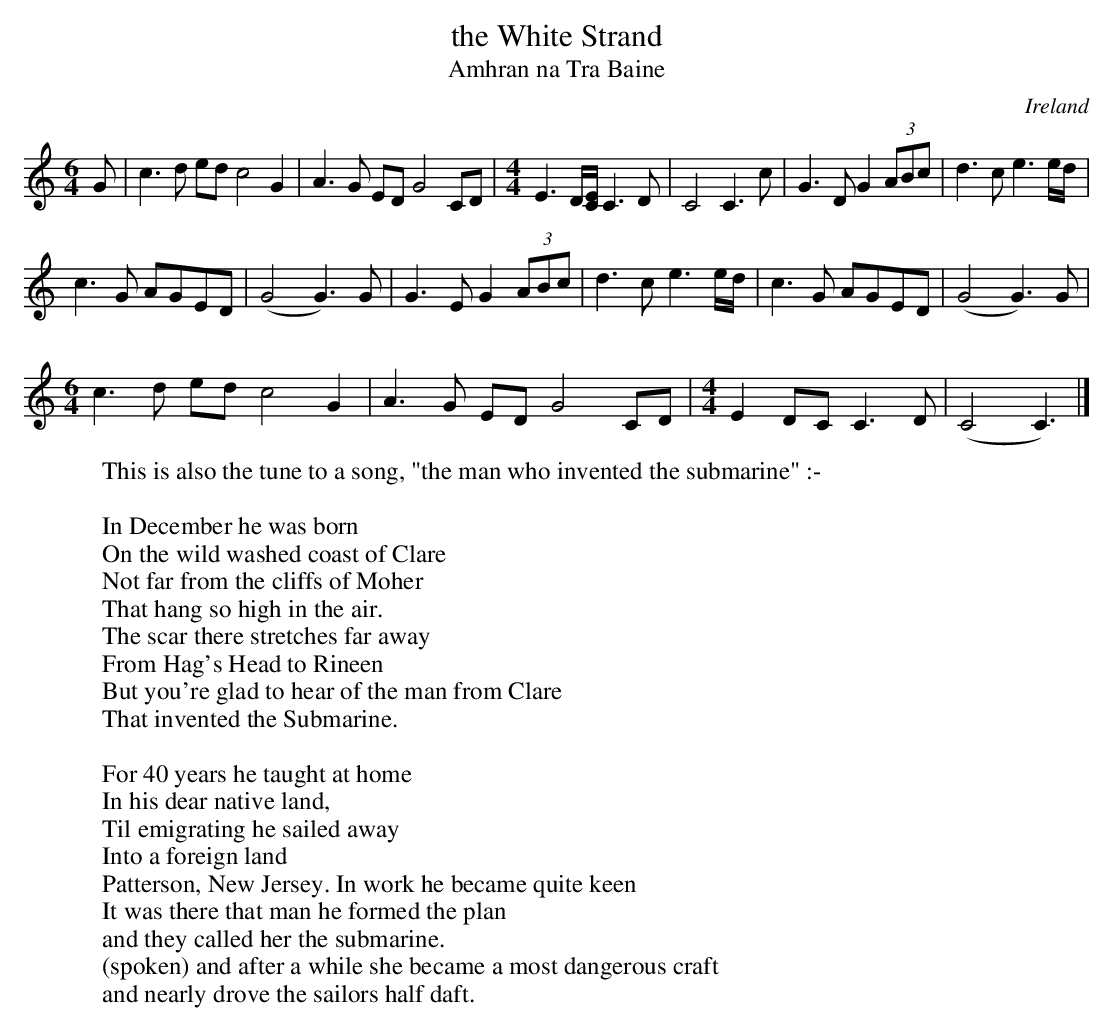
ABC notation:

X:1
T:the White Strand
T:Amhran na Tra Baine
M:4/4
O:Ireland
K:C major
M:6/4
G|\
c3d ed c4G2| A3G ED G4 CD|\
M:4/4
E3D/[C/E/] C3D| C4 C3c|\
G3D G2 (3ABc| d3c e3e/d/|
c3G AGED| (G4G3)G| \
G3E G2(3ABc| d3c e3e/d/| c3G AGED| (G4 G3)G|
M:6/4
c3d ed c4G2| A3G ED G4CD|\
M:4/4
E2DC C3D| (C4 C3)|]
W:This is also the tune to a song, "the man who invented the submarine" :-
W:
W:In December he was born
W:On the wild washed coast of Clare
W:Not far from the cliffs of Moher
W:That hang so high in the air.
W:The scar there stretches far away
W:From Hag's Head to Rineen
W:But you're glad to hear of the man from Clare
W:That invented the Submarine.
W:
W:For 40 years he taught at home
W:In his dear native land,
W:Til emigrating he sailed away
W:Into a foreign land
W:Patterson, New Jersey. In work he became quite keen
W:It was there that man he formed the plan
W:and they called her the submarine.
W:(spoken) and after a while she became a most dangerous craft
W:and nearly drove the sailors half daft.
